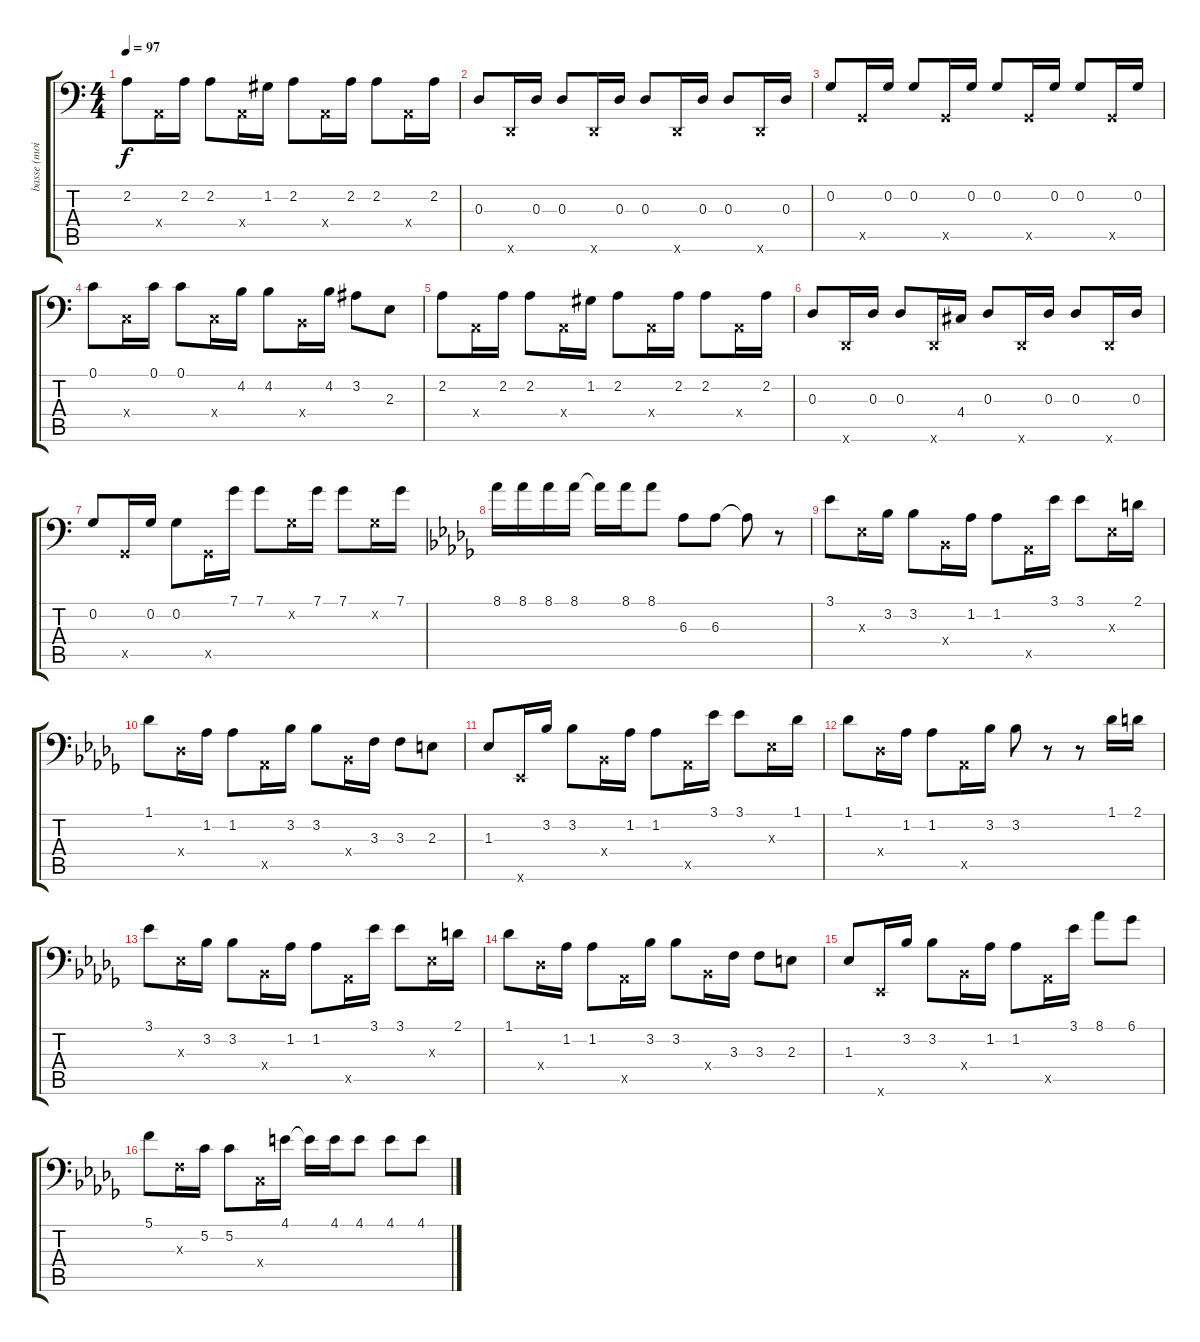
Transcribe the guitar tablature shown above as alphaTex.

\track ("basse (moi)" "basse (moi") {instrument acousticguitarnylon}
\staff {score tabs}
\tuning (C3 G2 D2 A1 E1 B0) {hide}
\ts (4 4)
\tempo 97
\clef f4
\ks c
2.2.8{dy f} 0.4{x}.16 2.2.16 2.2.8 0.4{x}.16 1.2.16 2.2.8 0.4{x}.16 2.2.16 2.2.8 0.4{x}.16 2.2.16 |
0.3.8 3.6{x}.16 0.3.16 0.3.8 3.6{x}.16 0.3.16 0.3.8 3.6{x}.16 0.3.16 0.3.8 3.6{x}.16 0.3.16 |
0.2.8 3.5{x}.16 0.2.16 0.2.8 3.5{x}.16 0.2.16 0.2.8 3.5{x}.16 0.2.16 0.2.8 3.5{x}.16 0.2.16 |
0.1.8 3.4{x}.16 0.1.16 0.1.8 3.4{x}.16 4.2.16 4.2.8 2.4{x}.16 4.2.16 3.2.8 2.3.8 |
2.2.8 0.4{x}.16 2.2.16 2.2.8 0.4{x}.16 1.2.16 2.2.8 0.4{x}.16 2.2.16 2.2.8 0.4{x}.16 2.2.16 |
0.3.8 3.6{x}.16 0.3.16 0.3.8 3.6{x}.16 4.4.16 0.3.8 3.6{x}.16 0.3.16 0.3.8 3.6{x}.16 0.3.16 |
0.2.8 3.5{x}.16 0.2.16 0.2.8 3.5{x}.16 7.1.16 7.1.8 0.2{x}.16 7.1.16 7.1.8 0.2{x}.16 7.1.16 |
\ks db
8.1.16 8.1.16 8.1.16 8.1.16 8.1{t}.16 8.1.16 8.1.8 6.3.8 6.3.8 6.3{t}.8 r.8 |
3.1.8 1.3{x}.16 3.2.16 3.2.8 1.4{x}.16 1.2.16 1.2.8 4.5{x}.16 3.1.16 3.1.8 1.3{x}.16 2.1.16 |
1.1.8 4.4{x}.16 1.2.16 1.2.8 4.5{x}.16 3.2.16 3.2.8 1.4{x}.16 3.3.16 3.3.8 2.3.8 |
1.3.8 4.6{x}.16 3.2.16 3.2.8 1.4{x}.16 1.2.16 1.2.8 4.5{x}.16 3.1.16 3.1.8 1.3{x}.16 1.1.16 |
1.1.8 4.4{x}.16 1.2.16 1.2.8 4.5{x}.16 3.2.16 3.2.8 r.8 r.8 1.1.16 2.1.16 |
3.1.8 1.3{x}.16 3.2.16 3.2.8 1.4{x}.16 1.2.16 1.2.8 4.5{x}.16 3.1.16 3.1.8 1.3{x}.16 2.1.16 |
1.1.8 4.4{x}.16 1.2.16 1.2.8 4.5{x}.16 3.2.16 3.2.8 1.4{x}.16 3.3.16 3.3.8 2.3.8 |
1.3.8 4.6{x}.16 3.2.16 3.2.8 1.4{x}.16 1.2.16 1.2.8 4.5{x}.16 3.1.16 8.1.8 6.1.8 |
5.1.8 3.3{x}.16 5.2.16 5.2.8 3.4{x}.16 4.1.16 4.1{t}.16 4.1.16 4.1.8 4.1.8 4.1.8
